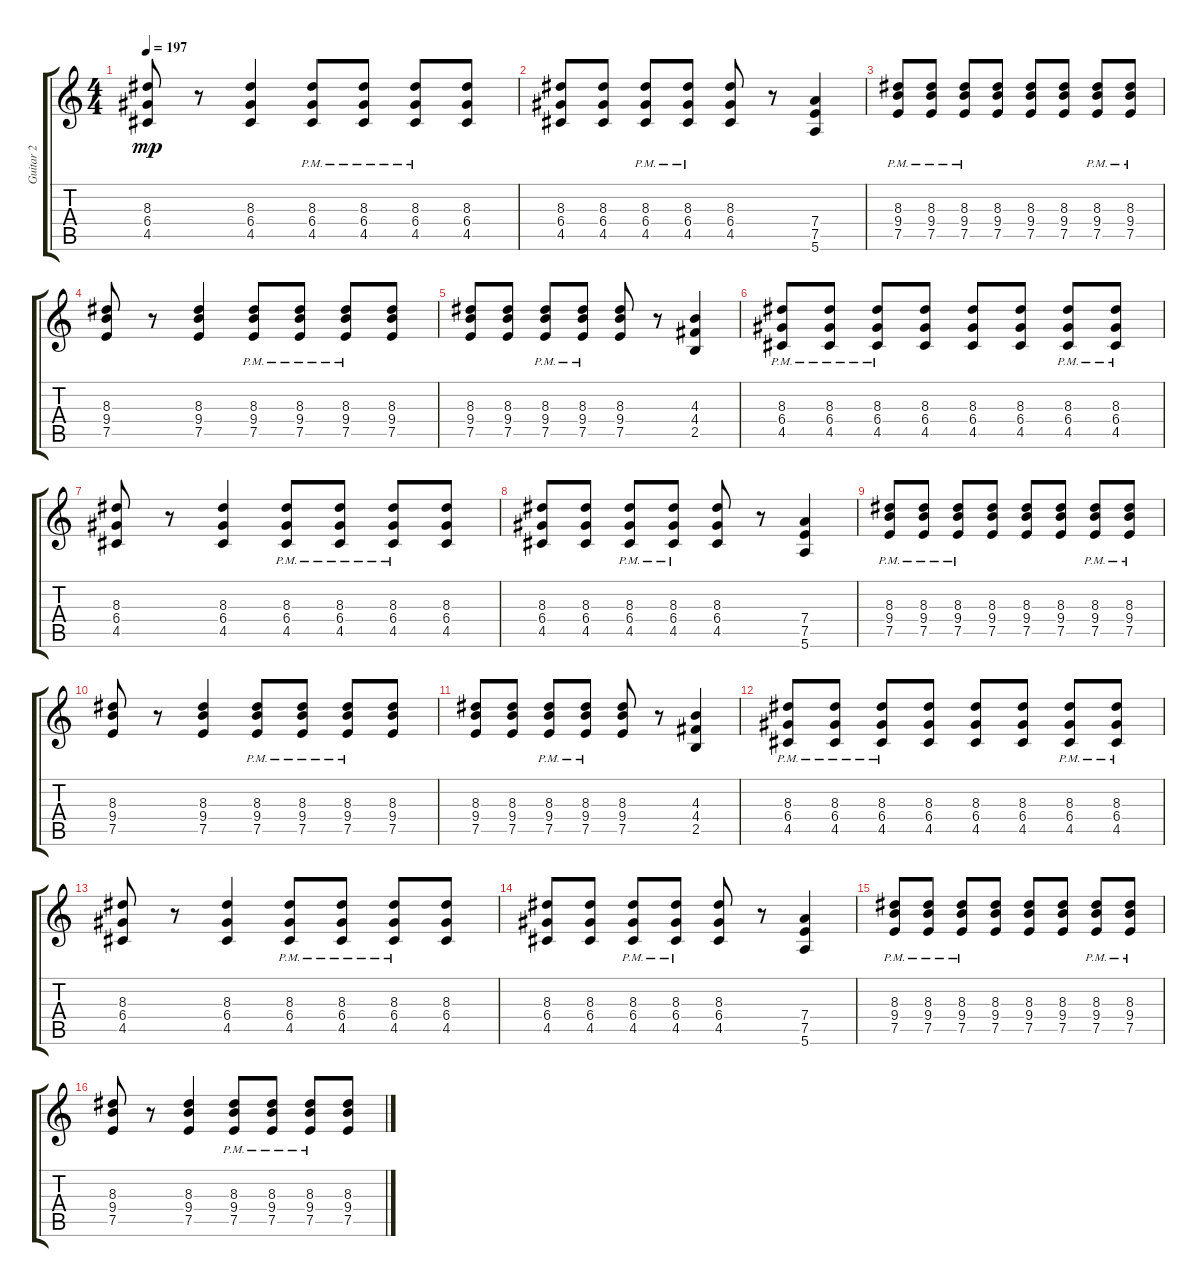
\track ("Guitar 2" "Guitar 2") {instrument overdrivenguitar}
\staff {score tabs}
\tuning (E4 B3 G3 D3 A2 E2) {hide}
\ts (4 4)
\tempo 197
\clef g2
\ks c
(8.3 6.4 4.5).8{dy mp} r.8 (8.3 6.4 4.5).4 (8.3{pm} 6.4{pm} 4.5{pm}).8 (8.3{pm} 6.4{pm} 4.5{pm}).8 (8.3{pm} 6.4{pm} 4.5{pm}).8 (8.3 6.4 4.5).8 |
(8.3 6.4 4.5).8 (8.3 6.4 4.5).8 (8.3{pm} 6.4{pm} 4.5{pm}).8 (8.3{pm} 6.4{pm} 4.5{pm}).8 (8.3 6.4 4.5).8 r.8 (7.4 7.5 5.6).4 |
(8.3{pm} 9.4{pm} 7.5{pm}).8 (8.3{pm} 9.4{pm} 7.5{pm}).8 (8.3{pm} 9.4{pm} 7.5{pm}).8 (8.3 9.4 7.5).8 (8.3 9.4 7.5).8 (8.3 9.4 7.5).8 (8.3{pm} 9.4{pm} 7.5{pm}).8 (8.3{pm} 9.4{pm} 7.5{pm}).8 |
(8.3 9.4 7.5).8 r.8 (8.3 9.4 7.5).4 (8.3{pm} 9.4{pm} 7.5{pm}).8 (8.3{pm} 9.4{pm} 7.5{pm}).8 (8.3{pm} 9.4{pm} 7.5{pm}).8 (8.3 9.4 7.5).8 |
(8.3 9.4 7.5).8 (8.3 9.4 7.5).8 (8.3{pm} 9.4{pm} 7.5{pm}).8 (8.3{pm} 9.4{pm} 7.5{pm}).8 (8.3 9.4 7.5).8 r.8 (4.3 4.4 2.5).4 |
(8.3{pm} 6.4{pm} 4.5{pm}).8 (8.3{pm} 6.4{pm} 4.5{pm}).8 (8.3{pm} 6.4{pm} 4.5{pm}).8 (8.3 6.4 4.5).8 (8.3 6.4 4.5).8 (8.3 6.4 4.5).8 (8.3{pm} 6.4{pm} 4.5{pm}).8 (8.3{pm} 6.4{pm} 4.5{pm}).8 |
(8.3 6.4 4.5).8 r.8 (8.3 6.4 4.5).4 (8.3{pm} 6.4{pm} 4.5{pm}).8 (8.3{pm} 6.4{pm} 4.5{pm}).8 (8.3{pm} 6.4{pm} 4.5{pm}).8 (8.3 6.4 4.5).8 |
(8.3 6.4 4.5).8 (8.3 6.4 4.5).8 (8.3{pm} 6.4{pm} 4.5{pm}).8 (8.3{pm} 6.4{pm} 4.5{pm}).8 (8.3 6.4 4.5).8 r.8 (7.4 7.5 5.6).4 |
(8.3{pm} 9.4{pm} 7.5{pm}).8 (8.3{pm} 9.4{pm} 7.5{pm}).8 (8.3{pm} 9.4{pm} 7.5{pm}).8 (8.3 9.4 7.5).8 (8.3 9.4 7.5).8 (8.3 9.4 7.5).8 (8.3{pm} 9.4{pm} 7.5{pm}).8 (8.3{pm} 9.4{pm} 7.5{pm}).8 |
(8.3 9.4 7.5).8 r.8 (8.3 9.4 7.5).4 (8.3{pm} 9.4{pm} 7.5{pm}).8 (8.3{pm} 9.4{pm} 7.5{pm}).8 (8.3{pm} 9.4{pm} 7.5{pm}).8 (8.3 9.4 7.5).8 |
(8.3 9.4 7.5).8 (8.3 9.4 7.5).8 (8.3{pm} 9.4{pm} 7.5{pm}).8 (8.3{pm} 9.4{pm} 7.5{pm}).8 (8.3 9.4 7.5).8 r.8 (4.3 4.4 2.5).4 |
(8.3{pm} 6.4{pm} 4.5{pm}).8 (8.3{pm} 6.4{pm} 4.5{pm}).8 (8.3{pm} 6.4{pm} 4.5{pm}).8 (8.3 6.4 4.5).8 (8.3 6.4 4.5).8 (8.3 6.4 4.5).8 (8.3{pm} 6.4{pm} 4.5{pm}).8 (8.3{pm} 6.4{pm} 4.5{pm}).8 |
(8.3 6.4 4.5).8 r.8 (8.3 6.4 4.5).4 (8.3{pm} 6.4{pm} 4.5{pm}).8 (8.3{pm} 6.4{pm} 4.5{pm}).8 (8.3{pm} 6.4{pm} 4.5{pm}).8 (8.3 6.4 4.5).8 |
(8.3 6.4 4.5).8 (8.3 6.4 4.5).8 (8.3{pm} 6.4{pm} 4.5{pm}).8 (8.3{pm} 6.4{pm} 4.5{pm}).8 (8.3 6.4 4.5).8 r.8 (7.4 7.5 5.6).4 |
(8.3{pm} 9.4{pm} 7.5{pm}).8 (8.3{pm} 9.4{pm} 7.5{pm}).8 (8.3{pm} 9.4{pm} 7.5{pm}).8 (8.3 9.4 7.5).8 (8.3 9.4 7.5).8 (8.3 9.4 7.5).8 (8.3{pm} 9.4{pm} 7.5{pm}).8 (8.3{pm} 9.4{pm} 7.5{pm}).8 |
(8.3 9.4 7.5).8 r.8 (8.3 9.4 7.5).4 (8.3{pm} 9.4{pm} 7.5{pm}).8 (8.3{pm} 9.4{pm} 7.5{pm}).8 (8.3{pm} 9.4{pm} 7.5{pm}).8 (8.3 9.4 7.5).8
